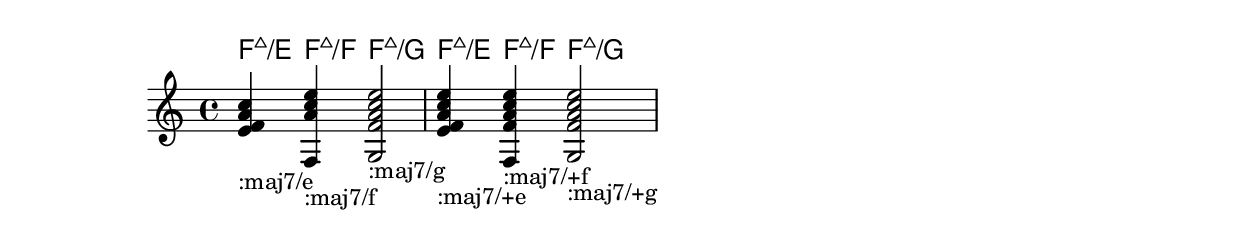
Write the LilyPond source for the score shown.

\version "2.7.32"

\header {

  texidoc = "In ignatzek inversions, a note is dropped down to act as the
bass note of the chord. Bass note may be also added explicitly.  
Above the staff: computed chord names. Below staff: entered chord name. 
"

}


bladidbla = \chordmode { 
  f4:maj7/e_":maj7/e" f:maj7/f_":maj7/f" f2:maj7/g_":maj7/g"
  f4:maj7/+e_":maj7/+e" f:maj7/+f_":maj7/+f" f2:maj7/+g_":maj7/+g"
}

<<
  \context ChordNames \bladidbla
  \context Voice \bladidbla
>>
